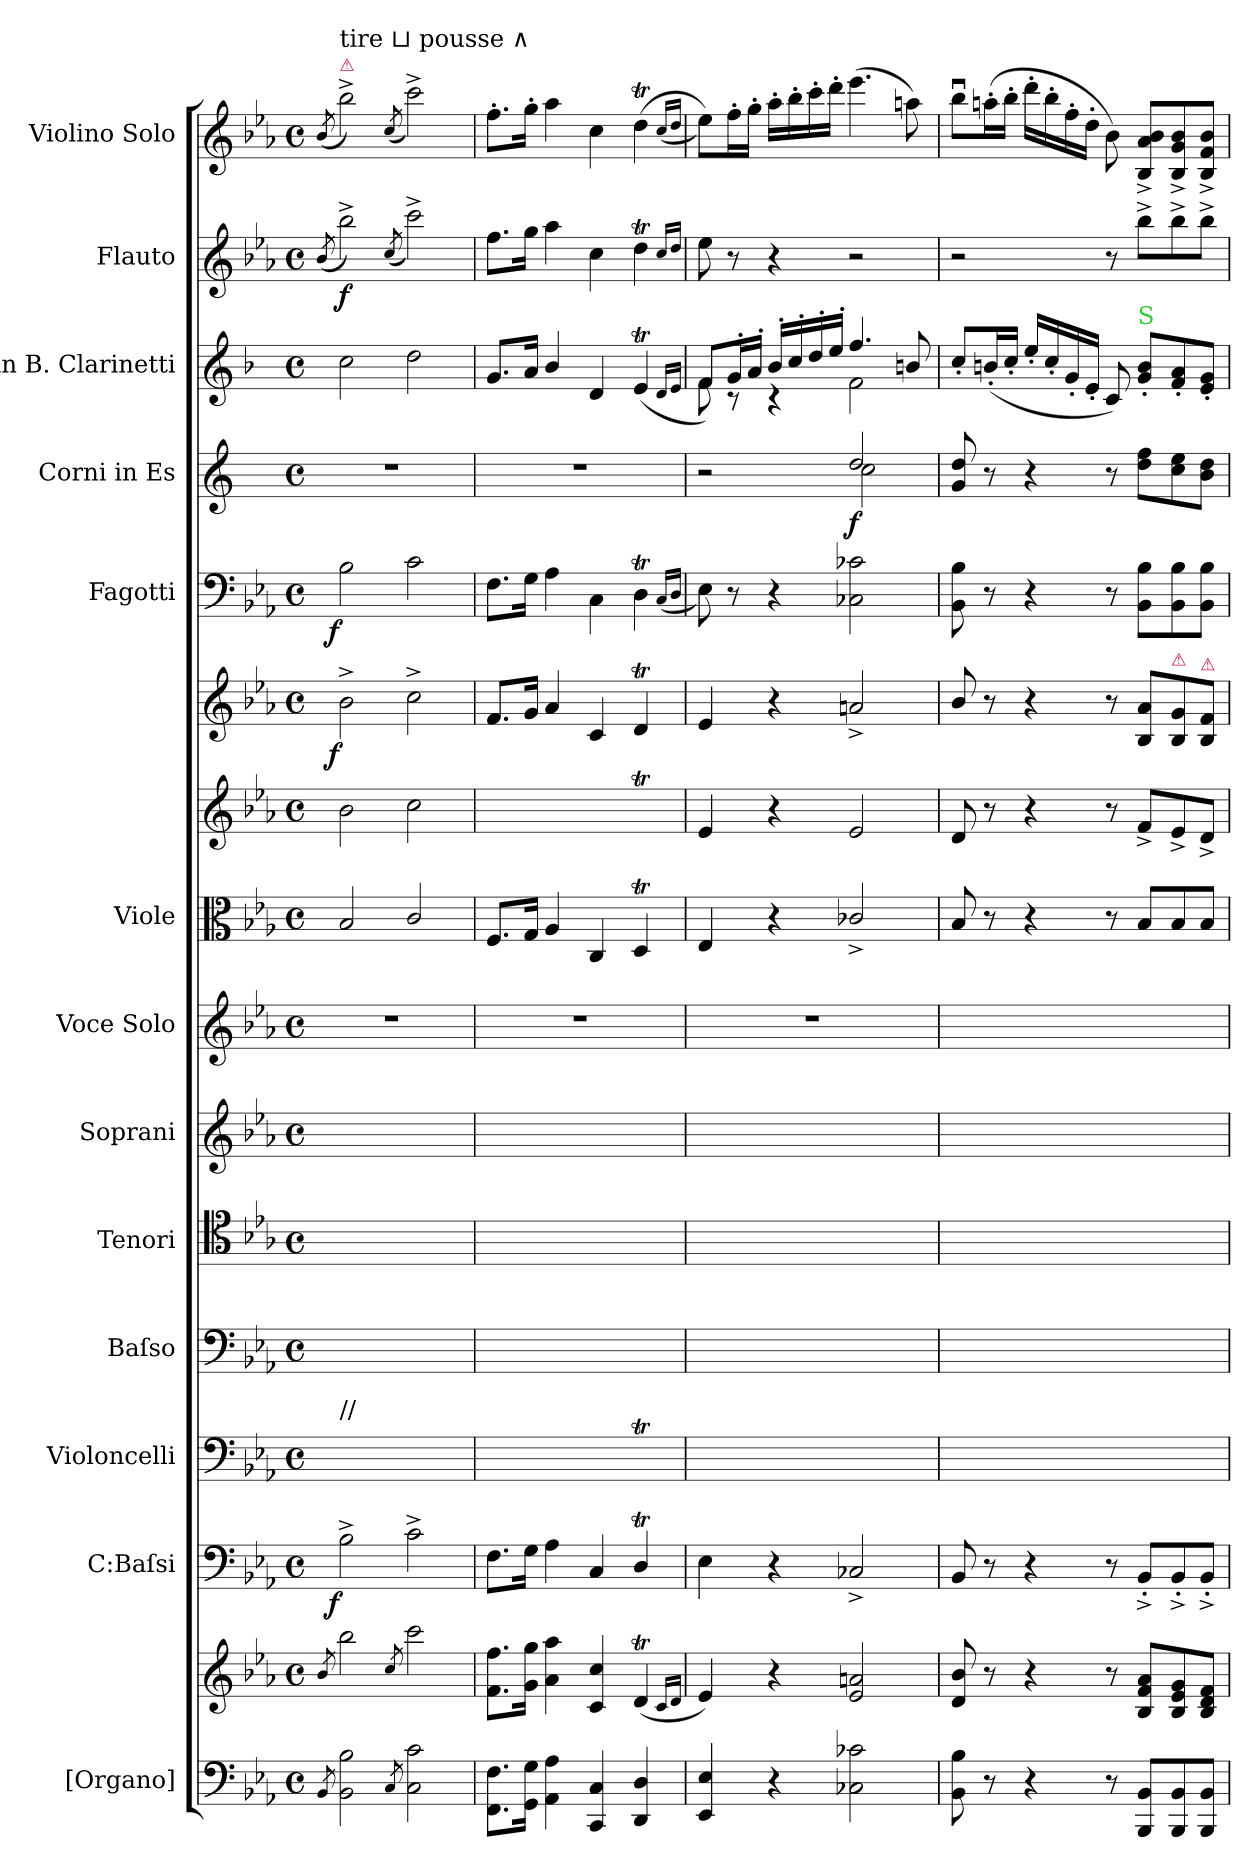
**kern	**kern	**kern	**dynam	**kern	**kern	**kern	**kern	**kern	**kern	**kern	**kern	**dynam	**kern	**dynam	**kern	**dynam	**kern	**kern	**dynam	**kern
*part15	*part15	*part14	*part14	*part13	*part12	*part11	*part10	*part9	*part8	*part7	*part6	*part6	*part5	*part5	*part4	*part4	*part3	*part2	*part2	*part1
*staff16	*staff15	*staff14	*staff14	*staff13	*staff12	*staff11	*staff10	*staff9	*staff8	*staff7	*staff6	*staff6	*staff5	*staff5	*staff4	*staff4	*staff3	*staff2	*staff2	*staff1
*I"[Organo]	*	*I"C:Baſsi	*	*I"Violoncelli	*I"Baſso	*I"Tenori	*I"Soprani	*I"Voce Solo	*I"Viole	*	*	*	*I"Fagotti	*	*I"Corni in Es	*	*I"in B. Clarinetti	*I"Flauto	*	*I"Violino Solo
*	*	*	*	*I'Vc	*	*	*	*I'V	*	*	*	*	*	*	*	*	*I'Cl	*I'Fl	*	*I'Vln
*clefF4	*clefG2	*clefF4	*	*clefF4	*clefF4	*clefC4	*clefG2	*clefG2	*clefC3	*clefG2	*clefG2	*	*clefF4	*	*clefG2	*	*clefG2	*clefG2	*	*clefG2
*	*	*	*	*	*	*	*	*	*	*	*	*	*	*	*ITrd5c9	*	*ITrd1c2	*	*	*
*k[b-e-a-]	*k[b-e-a-]	*k[b-e-a-]	*	*k[b-e-a-]	*k[b-e-a-]	*k[b-e-a-]	*k[b-e-a-]	*k[b-e-a-]	*k[b-e-a-]	*k[b-e-a-]	*k[b-e-a-]	*	*k[b-e-a-]	*	*k[b-e-a-]	*	*k[b-e-a-]	*k[b-e-a-]	*	*k[b-e-a-]
*M4/4	*M4/4	*M4/4	*	*M4/4	*M4/4	*M4/4	*M4/4	*M4/4	*M4/4	*M4/4	*M4/4	*	*M4/4	*	*M4/4	*	*M4/4	*M4/4	*	*M4/4
*met(c)	*met(c)	*met(c)	*	*met(c)	*met(c)	*met(c)	*met(c)	*met(c)	*met(c)	*met(c)	*met(c)	*	*met(c)	*	*met(c)	*	*met(c)	*met(c)	*	*met(c)
=1	=1	=1	=1	=1	=1	=1	=1	=1	=1	=1	=1	=1	=1	=1	=1	=1	=1	=1	=1	=1
8qBB-/	8qb-/	.	.	.	.	.	.	.	.	.	.	.	.	.	.	.	.	(8qb-/	.	(>8qb-/
!	!	!	!	!	!	!	!	!	!	!	!	!	!	!	!	!	!	!	!	!LO:TX:a:color=crimson:t=⚠
!	!	!	!	!	!	!	!	!	!	!	!	!	!	!	!	!	!	!	!	!LO:TX:a:t=tire ⊔ pousse ∧
!	!	!	!	!LO:TX:a:t=//	!	!	!	!	!	!	!	!	!	!	!	!	!	!	!	!
!	!	!	!LO:DY:b:rj	!	!	!	!	!	!	!	!	!LO:DY:rj	!	!LO:DY:rj	!	!	!	!	!	!
2BB-\ 2B-\	2bb-\	2B-^\	f	2B-^\yy	1ryy	1ryy	1ryy	1r	2B-/	2b-\	2b-^\	f	2B-\	f	1r	.	2b-\	2bb-^<\)	f	2bb-^<\)
8qC/	8qcc/	.	.	.	.	.	.	.	.	.	.	.	.	.	.	.	.	(8qcc/	.	(>8qcc/
2C\ 2c\	2ccc\	2c^\	.	2c^\yy	.	.	.	.	2c/	2cc\	2cc^\	.	2c\	.	.	.	2cc\	2ccc^<\)	.	2ccc^<\)
=2	=2	=2	=2	=2	=2	=2	=2	=2	=2	=2	=2	=2	=2	=2	=2	=2	=2	=2	=2	=2
8.FF\ 8.F\L	8.f\ 8.ff\L	8.F\L	.	8.F\Lyy	1ryy	1ryy	1ryy	1r	8.F/L	8.f/Lyy	8.f/L	.	8.F\L	.	1r	.	8.f/L	8.ff\L	.	8.ff'\L
16GG\ 16G\Jk	16g\ 16gg\Jk	16G\Jk	.	16G\Jkyy	.	.	.	.	16G/Jk	16g/Jkyy	16g/Jk	.	16G\Jk	.	.	.	16g/Jk	16gg\Jk	.	16gg'\Jk
4AA-\ 4A-\	4a-\ 4aa-\	4A-\	.	4A-\yy	.	.	.	.	4A-/	4a-/yy	4a-/	.	4A-\	.	.	.	4a-/	4aa-\	.	4aa-\
4CC/ 4C/	4c/ 4cc/	4C/	.	4C/yy	.	.	.	.	4C/	4c/yy	4c/	.	4C\	.	.	.	4c/	4cc\	.	4cc\
4DD/ 4D/	(4dt/	4Dt/	.	4Dt/yy	.	.	.	.	4Dt/	4dt/yy	4dt/	.	4Dt\	.	.	.	(4dt/	4ddt\	.	(4ddt\
.	16qqc/LL	.	.	.	.	.	.	.	.	.	.	.	(16qqC/LL	.	.	.	16qqc/LL	16qqcc/LL	.	(16qqcc/LL
.	16qqd/JJ	.	.	.	.	.	.	.	.	.	.	.	16qqD/JJ	.	.	.	16qqd/JJ	16qqdd/JJ	.	16qqdd/JJ
=3	=3	=3	=3	=3	=3	=3	=3	=3	=3	=3	=3	=3	=3	=3	=3	=3	=3	=3	=3	=3
*	*	*	*	*	*	*	*	*	*	*	*	*	*	*	*^	*	*^	*	*	*
4EE-/ 4E-/	4e-/)	4E-\	.	4E-\yy	1ryy	1ryy	1ryy	1r	4E-/	4e-/	4e-/	.	8E-\)	.	2r	2ryy	.	8e-/L)	8e-\	8ee-\	.	8ee-\L))
.	.	.	.	.	.	.	.	.	.	.	.	.	8r	.	.	.	.	16f'/L	8r	8r	.	16ff'\L
.	.	.	.	.	.	.	.	.	.	.	.	.	.	.	.	.	.	16g'/JJ	.	.	.	16gg'\JJ
4r	4r	4r	.	4ryy	.	.	.	.	4r	4r	4r	.	4r	.	.	.	.	16a-'/LL	4r	4r	.	16aa-'\LL
.	.	.	.	.	.	.	.	.	.	.	.	.	.	.	.	.	.	16b-'/	.	.	.	16bb-'\
.	.	.	.	.	.	.	.	.	.	.	.	.	.	.	.	.	.	16cc'/	.	.	.	16ccc'\
.	.	.	.	.	.	.	.	.	.	.	.	.	.	.	.	.	.	16dd'/JJ	.	.	.	16ddd'\JJ
2C-X\ 2c-X\	2e-/ 2an/	2C-X^/	.	2C-X^/yy	.	.	.	.	2c-X^/	2e-/	2an^/	.	2C-X\ 2c-X\	.	2f/	2e-\	f	4.ee-/	2e-\	2r	.	(4.eee-\
.	.	.	.	.	.	.	.	.	.	.	.	.	.	.	.	.	.	8an/	.	.	.	8aan\)
*	*	*	*	*	*	*	*	*	*	*	*	*	*	*	*v	*v	*	*	*	*	*	*
*	*	*	*	*	*	*	*	*	*	*	*	*	*	*	*	*	*v	*v	*	*	*
=4	=4	=4	=4	=4	=4	=4	=4	=4	=4	=4	=4	=4	=4	=4	=4	=4	=4	=4	=4	=4
8BB-\ 8B-\	8d/ 8b-/	8BB-/	.	8BB-/yy	1ryy	1ryy	1ryy	1ryy	8B-/	8d/	8b-/	.	8BB-\ 8B-\	.	8B-/ 8f/	.	8b-'/L	2r	.	8bb-u<\L
8r	8r	8r	.	8ryy	.	.	.	.	8r	8r	8r	.	8r	.	8r	.	(>16an'/L	.	.	(16aan'\L
.	.	.	.	.	.	.	.	.	.	.	.	.	.	.	.	.	16b-'/JJ	.	.	16bb-'\JJ
4r	4r	4r	.	4ryy	.	.	.	.	4r	4r	4r	.	4r	.	4r	.	16dd'/LL	.	.	16ddd'\LL
.	.	.	.	.	.	.	.	.	.	.	.	.	.	.	.	.	16b-'/	.	.	16bb-'\
.	.	.	.	.	.	.	.	.	.	.	.	.	.	.	.	.	16f'/	.	.	16ff'\
.	.	.	.	.	.	.	.	.	.	.	.	.	.	.	.	.	16d'/JJ	.	.	16dd'\JJ
8r	8r	8r	.	8ryy	.	.	.	.	8r	8r	8r	.	8r	.	8r	.	8B-/)	8r	.	8b-\)
!	!	!	!	!	!	!	!	!	!	!	!	!	!	!	!	!	!LO:TX:a:color=limegreen:t=S	!	!	!
8BBB-/ 8BB-/L	8B-/ 8f/ 8a-/L	8BB-'^>/L	.	8BB-'^>/Lyy	.	.	.	.	8B-/L	8f^/L	8B-/ 8a-/L	.	8BB-\ 8B-\L	.	8f\ 8a-\L	.	8f'/ 8a'/L	8bb-^<\L	.	8B-^>/ 8a-^>/ 8b-^>/L
!	!	!	!	!	!	!	!	!	!	!	!LO:TX:a:color=crimson:t=⚠	!	!	!	!	!	!	!	!	!
8BBB-/ 8BB-/	8B-/ 8e-/ 8g/	8BB-'^>/	.	8BB-'^>/yy	.	.	.	.	8B-/	8e-^/	8B-/ 8g/	.	8BB-\ 8B-\	.	8e-\ 8g\	.	8e-'/ 8g'/	8bb-^<\	.	8B-^>/ 8g^>/ 8b-^>/
!	!	!	!	!	!	!	!	!	!	!	!LO:TX:a:color=crimson:t=⚠	!	!	!	!	!	!	!	!	!
8BBB-/ 8BB-/J	8B-/ 8d/ 8f/J	8BB-'^>/J	.	8BB-'^>/Jyy	.	.	.	.	8B-/J	8d^/J	8B-/ 8f/J	.	8BB-\ 8B-\J	.	8d\ 8f\J	.	8d'/ 8f'/J	8bb-^<\J	.	8B-^>/ 8f^>/ 8b-^>/J
=	=	=	=	=	=	=	=	=	=	=	=	=	=	=	=	=	=	=	=	=
*-	*-	*-	*-	*-	*-	*-	*-	*-	*-	*-	*-	*-	*-	*-	*-	*-	*-	*-	*-	*-
